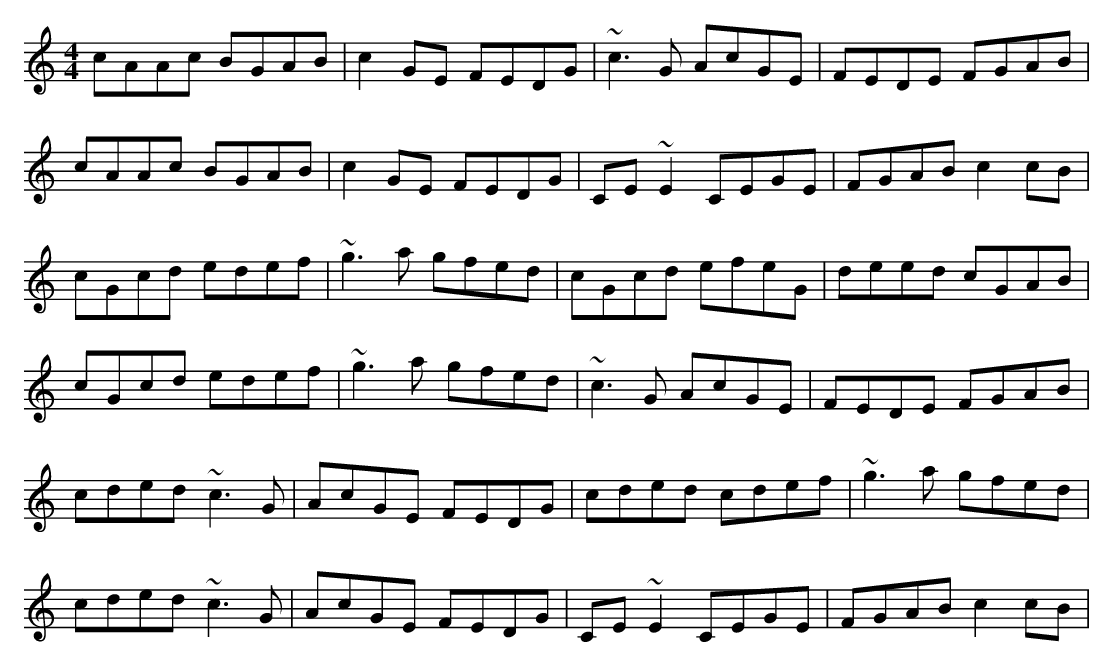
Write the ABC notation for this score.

X:1
M:4/4
K:C
cAAc BGAB|c2GE FEDG|~c3G AcGE|FEDE FGAB|
cAAc BGAB|c2GE FEDG|CE~E2 CEGE|FGAB c2cB|
cGcd edef|~g3a gfed|cGcd efeG|deed cGAB|
cGcd edef|~g3a gfed|~c3G AcGE|FEDE FGAB|
cded ~c3G|AcGE FEDG|cded cdef|~g3a gfed|
cded ~c3G|AcGE FEDG|CE~E2 CEGE|FGAB c2cB|
